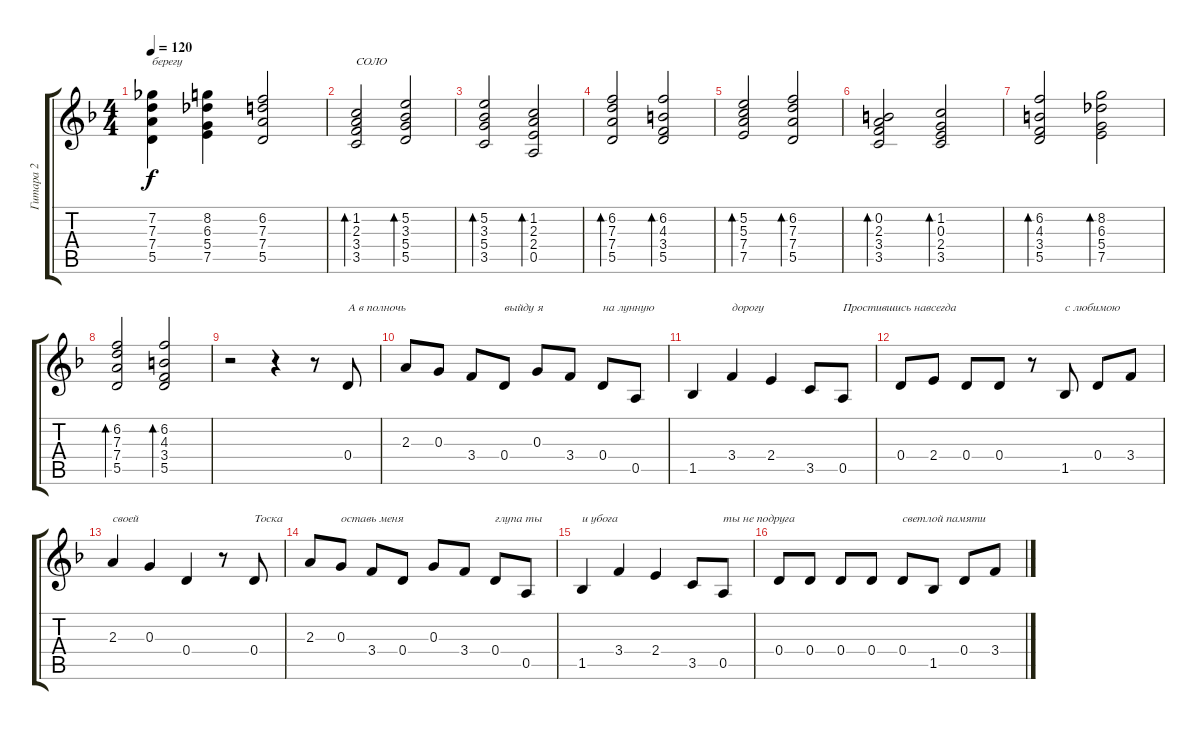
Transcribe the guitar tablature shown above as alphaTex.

\track ("Гитара 2" "Гитара 2") {instrument electricguitarjazz}
\staff {score tabs}
\tuning (E4 B3 G3 D3 A2 E2) {hide}
\ts (4 4)
\tempo 120
\clef g2
\ks f
(7.2 7.3 7.4 5.5).4{txt "берегу" dy f} (8.2 6.3 5.4 7.5).4 (6.2 7.3 7.4 5.5).2 |
(1.2 2.3 3.4 3.5).2{bd 60 txt "СОЛО" instrument synthstrings1} (5.2 3.3 5.4 5.5).2{bd 60} |
(5.2 3.3 5.4 3.5).2{bd 120} (1.2 2.3 2.4 0.5).2{bd 60} |
(6.2 7.3 7.4 5.5).2{bd 60} (6.2 4.3 3.4 5.5).2{bd 60} |
(5.2 5.3 7.4 7.5).2{bd 60} (6.2 7.3 7.4 5.5).2{bd 60} |
(0.2 2.3 3.4 3.5).2{bd 60} (1.2 0.3 2.4 3.5).2{bd 60} |
(6.2 4.3 3.4 5.5).2{bd 60} (8.2 6.3 5.4 7.5).2{bd 60} |
(6.2 7.3 7.4 5.5).2{bd 60} (6.2 4.3 3.4 5.5).2{bd 60} |
r.2 r.4 r.8 0.4.8{txt "А в полночь" instrument electricguitarjazz} |
2.3.8 0.3.8 3.4.8 0.4.8{txt "выйду я "} 0.3.8 3.4.8 0.4.8{txt "на лунную "} 0.5.8 |
1.5.4 3.4.4{txt "дорогу"} 2.4.4 3.5.8 0.5.8{txt "Простившись навсегда"} |
0.4.8 2.4.8 0.4.8 0.4.8 r.8 1.5.8{txt "с любимою"} 0.4.8 3.4.8 |
2.3.4{txt "своей"} 0.3.4 0.4.4 r.8 0.4.8{txt "Тоска"} |
2.3.8 0.3.8{txt "оставь меня"} 3.4.8 0.4.8 0.3.8 3.4.8 0.4.8{txt "глупа ты"} 0.5.8 |
1.5.4{txt "и убога"} 3.4.4 2.4.4 3.5.8 0.5.8{txt "ты не подруга"} |
0.4.8 0.4.8 0.4.8 0.4.8 0.4.8{txt "светлой памяти"} 1.5.8 0.4.8 3.4.8
